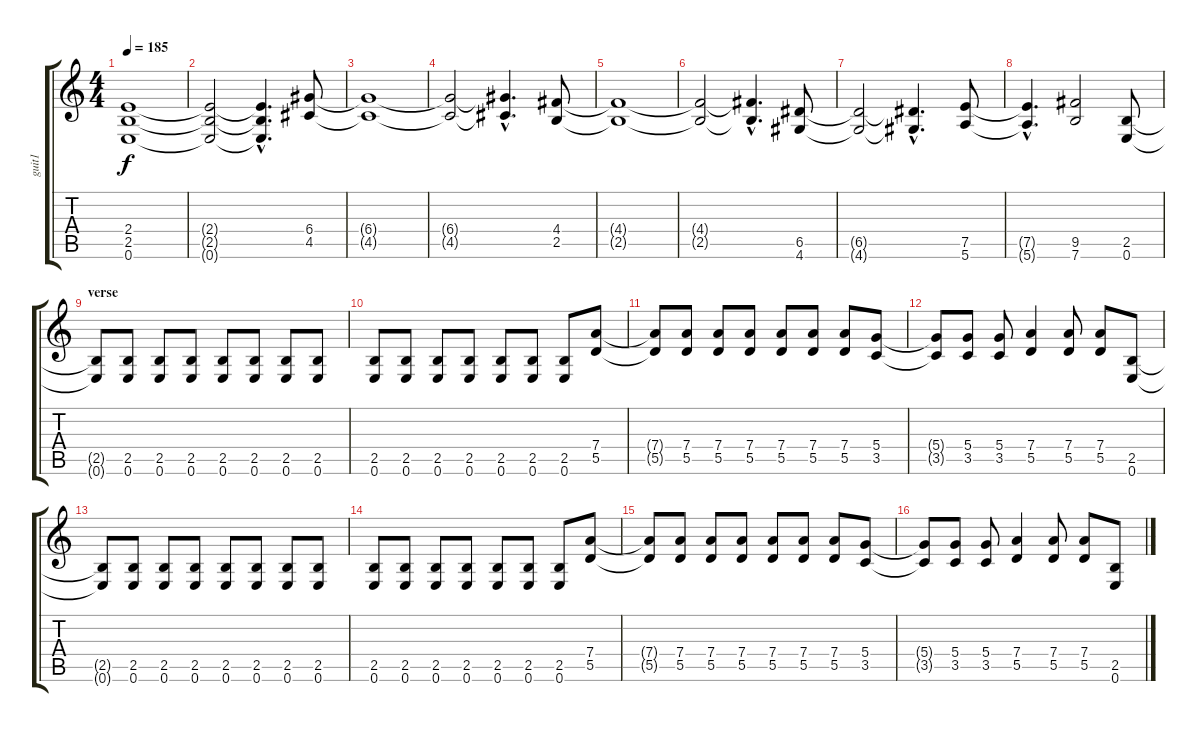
\track ("guit1" "guit1") {instrument distortionguitar}
\staff {score tabs}
\tuning (E4 B3 G3 D3 A2 E2) {hide}
\ts (4 4)
\tempo 185
\clef g2
\ks c
(2.4{t} 2.5{t} 0.6{t}).1{dy f} |
(2.4{t} 2.5{t} 0.6{t}).2 (2.4{hac t} 2.5{hac t} 0.6{hac t}).4{d} (6.4 4.5).8 |
(6.4{t} 4.5{t}).1 |
(6.4{t} 4.5{t}).2 (6.4{hac t} 4.5{hac t}).4{d} (4.4 2.5).8 |
(4.4{t} 2.5{t}).1 |
(4.4{t} 2.5{t}).2 (4.4{hac t} 2.5{hac t}).4{d} (6.5 4.6).8 |
(6.5{t} 4.6{t}).2 (6.5{hac t} 4.6{hac t}).4{d} (7.5 5.6).8 |
(7.5{hac t} 5.6{hac t}).4{d} (9.5 7.6).2 (2.5 0.6).8 |
\section ("" "verse")
(2.5{t} 0.6{t}).8 (2.5 0.6).8 (2.5 0.6).8 (2.5 0.6).8 (2.5 0.6).8 (2.5 0.6).8 (2.5 0.6).8 (2.5 0.6).8 |
(2.5 0.6).8 (2.5 0.6).8 (2.5 0.6).8 (2.5 0.6).8 (2.5 0.6).8 (2.5 0.6).8 (2.5 0.6).8 (7.4 5.5).8 |
(7.4{t} 5.5{t}).8 (7.4 5.5).8 (7.4 5.5).8 (7.4 5.5).8 (7.4 5.5).8 (7.4 5.5).8 (7.4 5.5).8 (5.4 3.5).8 |
(5.4{t} 3.5{t}).8 (5.4 3.5).8 (5.4 3.5).8 (7.4 5.5).4 (7.4 5.5).8 (7.4 5.5).8 (2.5 0.6).8 |
(2.5{t} 0.6{t}).8 (2.5 0.6).8 (2.5 0.6).8 (2.5 0.6).8 (2.5 0.6).8 (2.5 0.6).8 (2.5 0.6).8 (2.5 0.6).8 |
(2.5 0.6).8 (2.5 0.6).8 (2.5 0.6).8 (2.5 0.6).8 (2.5 0.6).8 (2.5 0.6).8 (2.5 0.6).8 (7.4 5.5).8 |
(7.4{t} 5.5{t}).8 (7.4 5.5).8 (7.4 5.5).8 (7.4 5.5).8 (7.4 5.5).8 (7.4 5.5).8 (7.4 5.5).8 (5.4 3.5).8 |
(5.4{t} 3.5{t}).8 (5.4 3.5).8 (5.4 3.5).8 (7.4 5.5).4 (7.4 5.5).8 (7.4 5.5).8 (2.5 0.6).8
